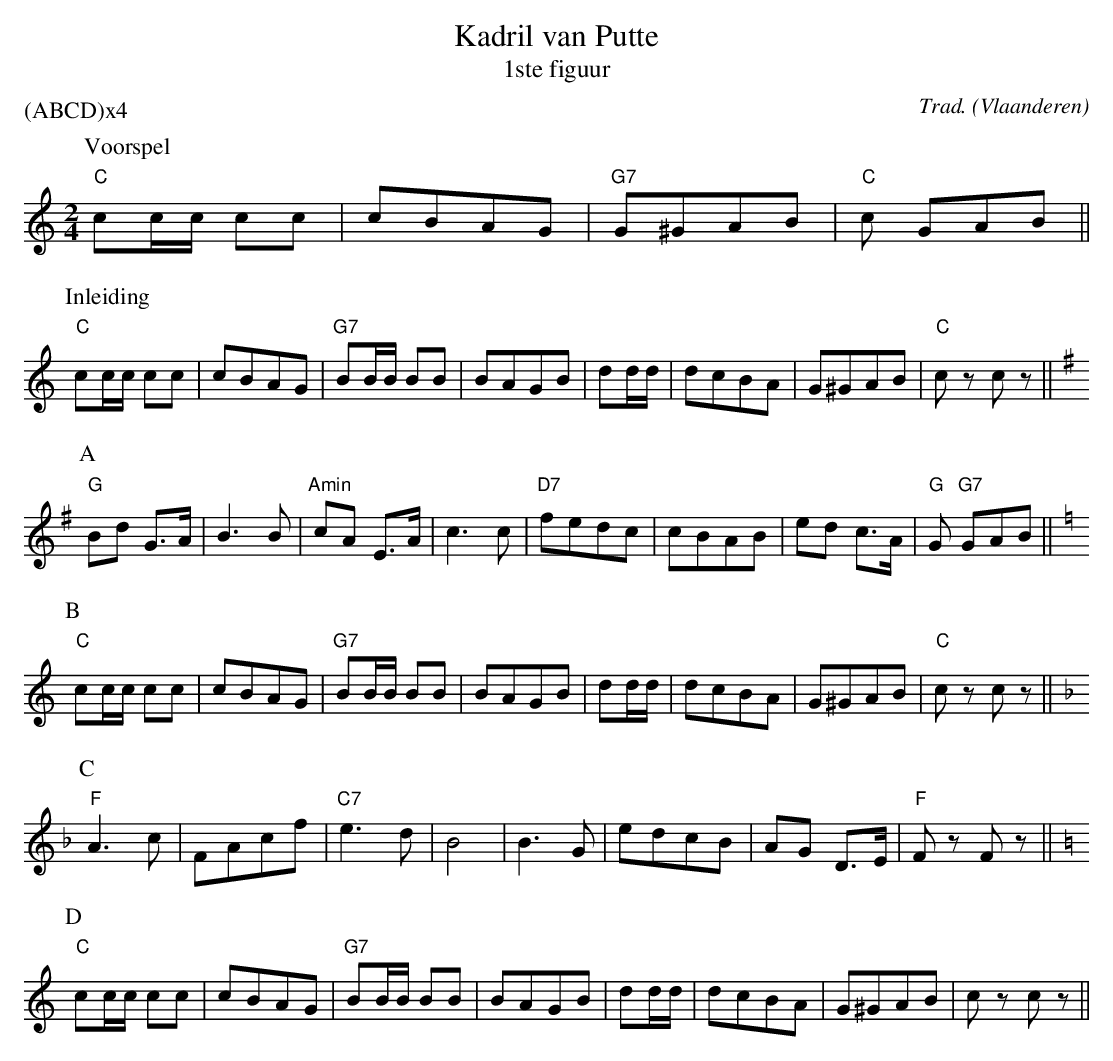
X:1
T:Kadril van Putte
T:1ste figuur
C:Trad.
O:Vlaanderen
P:(ABCD)x4
L:1/8
M:2/4
K:C
P:Voorspel
K:C
"C"cc/c/ cc | cBAG | "G7"G^GAB | "C"c GAB ||
P:Inleiding
"C"cc/c/ cc | cBAG | "G7"BB/B/ BB | BAGB | dd/d/ | dcBA | G^GAB | "C"c z c z ||
P:A
K:G
"G"Bd G>A | B3 B | "Amin"cA E>A | c3 c | "D7"fedc | cBAB | ed c>A | "G"G "G7"GAB ||
P:B
K:C
"C"cc/c/ cc | cBAG | "G7"BB/B/ BB | BAGB | dd/d/ | dcBA | G^GAB | "C"c z c z ||
P:C
K:F
"F"A3 c | FAcf | "C7"e3 d | B4 | B3 G | edcB | AG D>E | "F"F z F z ||
P:D
K:C
"C"cc/c/ cc | cBAG | "G7"BB/B/ BB | BAGB | dd/d/ | dcBA | G^GAB | c z c z ||
